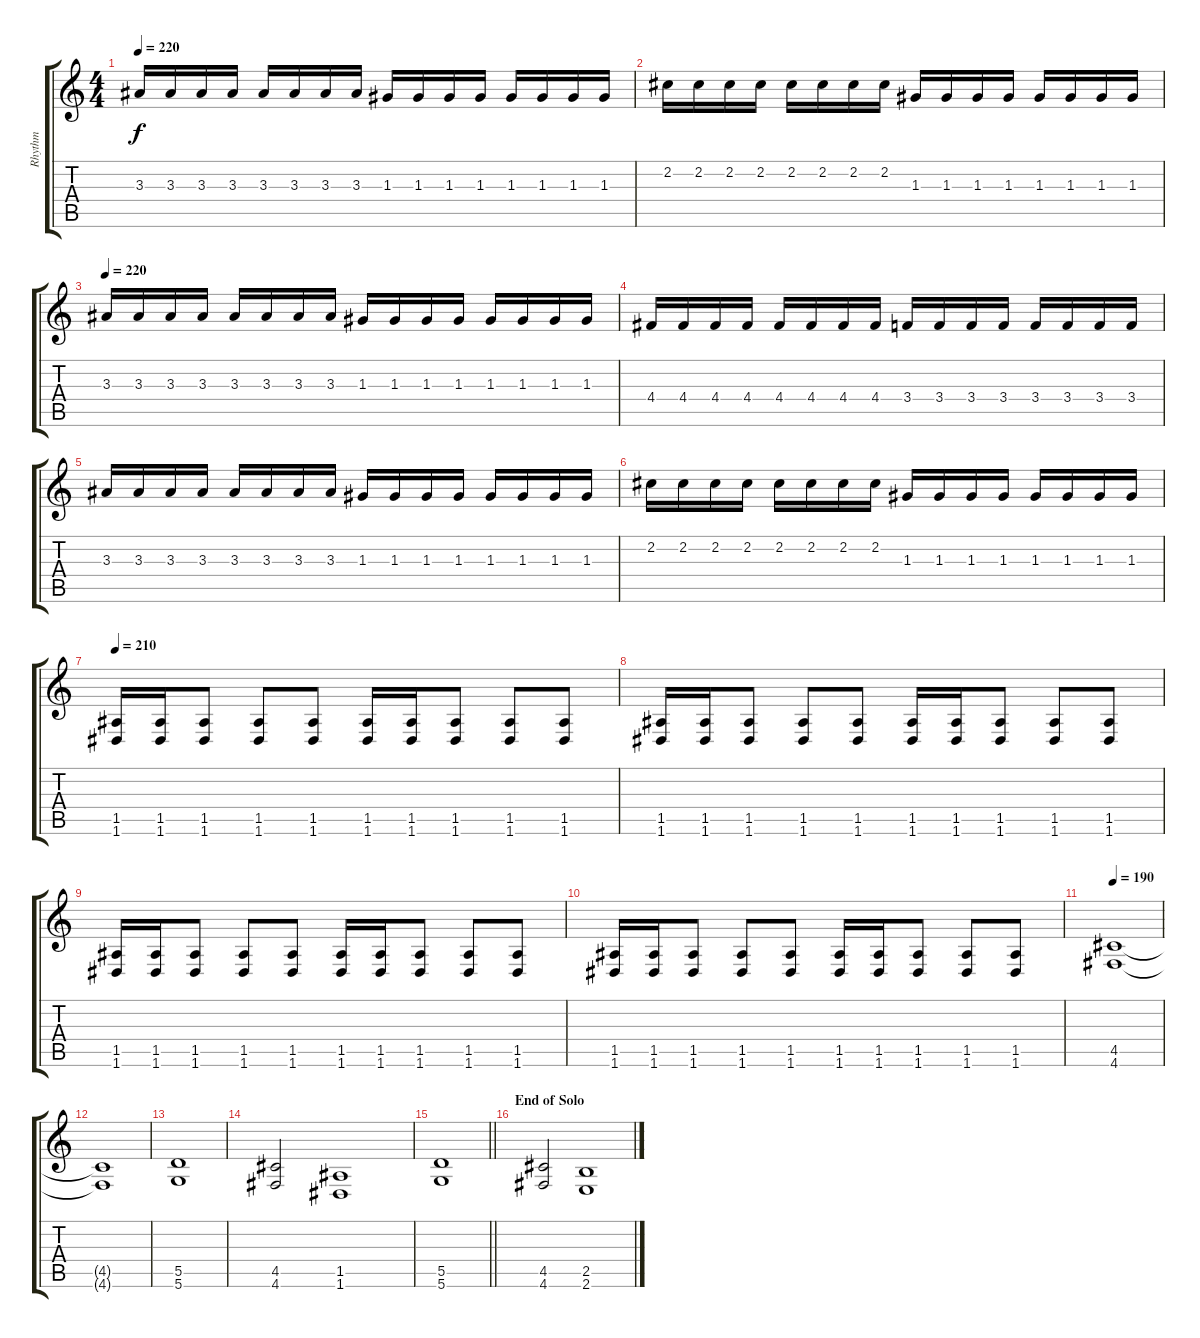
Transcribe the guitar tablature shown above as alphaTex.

\track ("Rhythm" "Rhythm") {instrument overdrivenguitar}
\staff {score tabs}
\tuning (E4 B3 G3 D3 A2 D2) {hide}
\ts (4 4)
\tempo 220
\clef g2
\ks c
3.3.16{dy f} 3.3.16 3.3.16 3.3.16 3.3.16 3.3.16 3.3.16 3.3.16 1.3.16 1.3.16 1.3.16 1.3.16 1.3.16 1.3.16 1.3.16 1.3.16 |
2.2.16 2.2.16 2.2.16 2.2.16 2.2.16 2.2.16 2.2.16 2.2.16 1.3.16 1.3.16 1.3.16 1.3.16 1.3.16 1.3.16 1.3.16 1.3.16 |
\tempo 220
3.3.16 3.3.16 3.3.16 3.3.16 3.3.16 3.3.16 3.3.16 3.3.16 1.3.16 1.3.16 1.3.16 1.3.16 1.3.16 1.3.16 1.3.16 1.3.16 |
4.4.16 4.4.16 4.4.16 4.4.16 4.4.16 4.4.16 4.4.16 4.4.16 3.4.16 3.4.16 3.4.16 3.4.16 3.4.16 3.4.16 3.4.16 3.4.16 |
3.3.16 3.3.16 3.3.16 3.3.16 3.3.16 3.3.16 3.3.16 3.3.16 1.3.16 1.3.16 1.3.16 1.3.16 1.3.16 1.3.16 1.3.16 1.3.16 |
2.2.16 2.2.16 2.2.16 2.2.16 2.2.16 2.2.16 2.2.16 2.2.16 1.3.16 1.3.16 1.3.16 1.3.16 1.3.16 1.3.16 1.3.16 1.3.16 |
\tempo 210
(1.5 1.6).16 (1.5 1.6).16 (1.5 1.6).8 (1.5 1.6).8 (1.5 1.6).8 (1.5 1.6).16 (1.5 1.6).16 (1.5 1.6).8 (1.5 1.6).8 (1.5 1.6).8 |
(1.5 1.6).16 (1.5 1.6).16 (1.5 1.6).8 (1.5 1.6).8 (1.5 1.6).8 (1.5 1.6).16 (1.5 1.6).16 (1.5 1.6).8 (1.5 1.6).8 (1.5 1.6).8 |
(1.5 1.6).16 (1.5 1.6).16 (1.5 1.6).8 (1.5 1.6).8 (1.5 1.6).8 (1.5 1.6).16 (1.5 1.6).16 (1.5 1.6).8 (1.5 1.6).8 (1.5 1.6).8 |
(1.5 1.6).16 (1.5 1.6).16 (1.5 1.6).8 (1.5 1.6).8 (1.5 1.6).8 (1.5 1.6).16 (1.5 1.6).16 (1.5 1.6).8 (1.5 1.6).8 (1.5 1.6).8 |
\tempo 190
(4.5 4.6).1 |
(4.5{t} 4.6{t}).1 |
(5.5 5.6).1 |
(4.5 4.6).2 (1.5 1.6).1 |
\barLineRight lightlight
(5.5 5.6).1 |
\section ("" "End of Solo")
(4.5 4.6).2 (2.5 2.6).1
